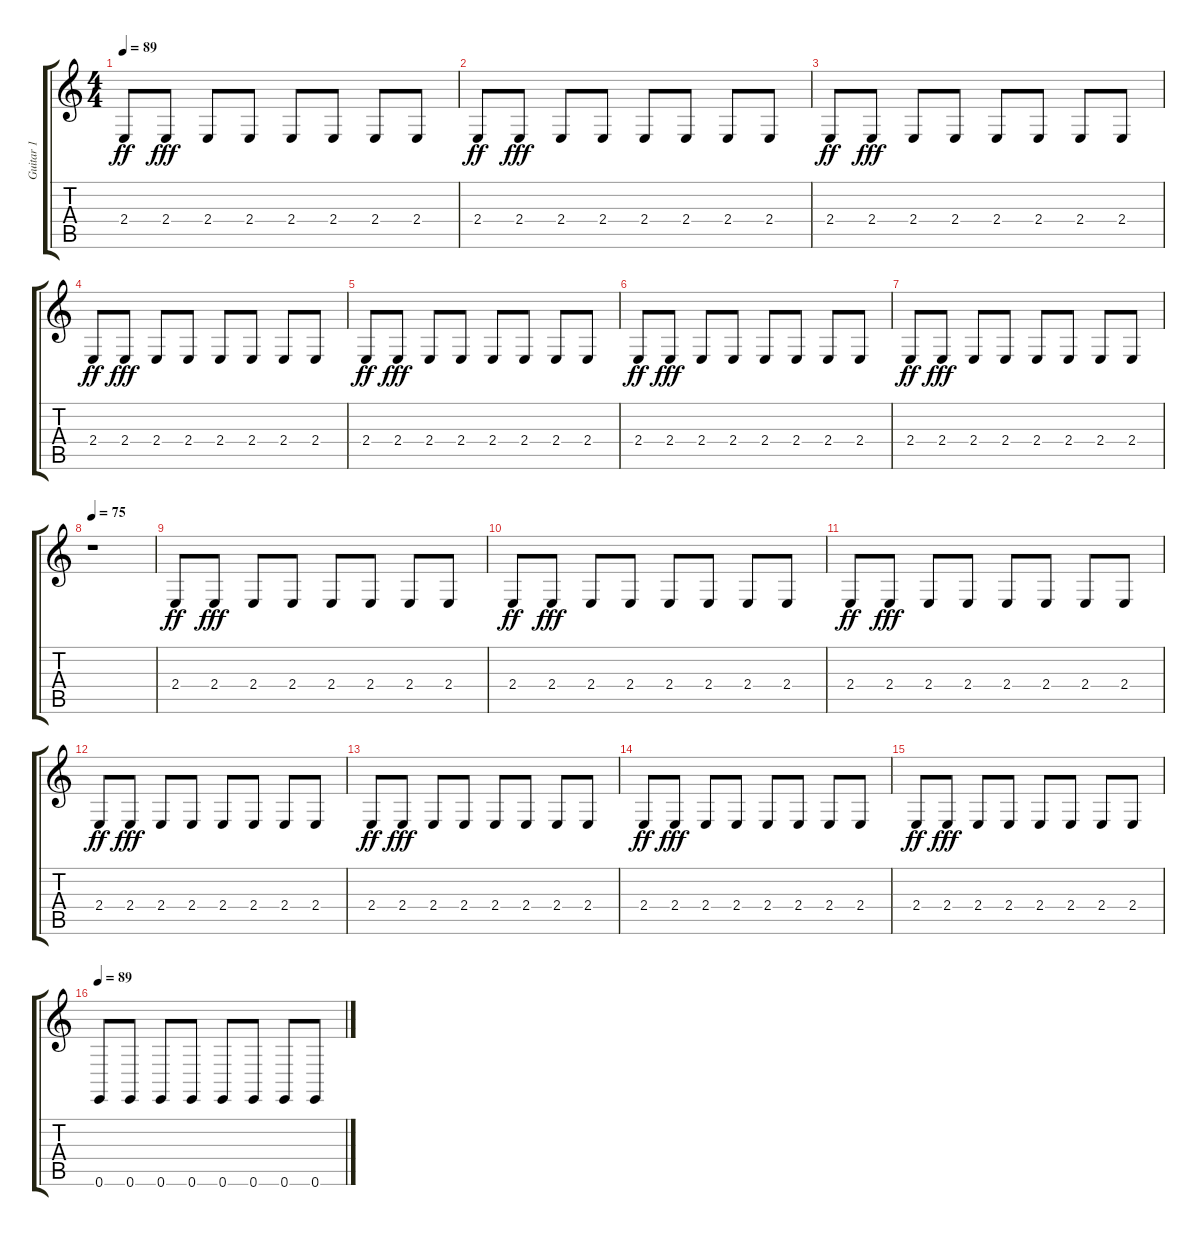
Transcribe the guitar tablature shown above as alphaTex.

\track ("Guitar 1" "Guitar 1") {instrument lead2sawtooth}
\staff {score tabs}
\tuning (E4 B3 G3 D3 A2 E2) {hide}
\ts (4 4)
\tempo 89
\clef g2
\ks c
2.4.8{dy ff volume 10} 2.4.8{dy fff volume 10} 2.4.8{volume 9} 2.4.8{volume 9} 2.4.8{volume 9} 2.4.8{volume 9} 2.4.8{volume 9} 2.4.8{volume 9} |
2.4.8{dy ff volume 8} 2.4.8{dy fff volume 8} 2.4.8{volume 8} 2.4.8{volume 8} 2.4.8{volume 8} 2.4.8{volume 8} 2.4.8{volume 7} 2.4.8{volume 7} |
2.4.8{dy ff volume 7} 2.4.8{dy fff volume 7} 2.4.8{volume 7} 2.4.8{volume 6} 2.4.8{volume 6} 2.4.8{volume 6} 2.4.8{volume 6} 2.4.8{volume 6} |
2.4.8{dy ff volume 6} 2.4.8{dy fff volume 6} 2.4.8{volume 5} 2.4.8{volume 5} 2.4.8{volume 5} 2.4.8{volume 5} 2.4.8{volume 5} 2.4.8{volume 4} |
2.4.8{dy ff volume 4} 2.4.8{dy fff volume 4} 2.4.8{volume 4} 2.4.8{volume 4} 2.4.8{volume 4} 2.4.8{volume 3} 2.4.8{volume 3} 2.4.8{volume 3} |
2.4.8{dy ff volume 3} 2.4.8{dy fff volume 3} 2.4.8{volume 2} 2.4.8{volume 2} 2.4.8{volume 2} 2.4.8{volume 2} 2.4.8{volume 2} 2.4.8{volume 2} |
2.4.8{dy ff volume 2} 2.4.8{dy fff volume 1} 2.4.8{volume 1} 2.4.8{volume 1} 2.4.8{volume 1} 2.4.8{volume 1} 2.4.8{volume 0} 2.4.8{volume 0} |
\tempo 75
r.1 |
2.4.8{dy ff volume 1} 2.4.8{dy fff volume 2} 2.4.8{volume 2} 2.4.8{volume 2} 2.4.8{volume 2} 2.4.8{volume 2} 2.4.8{volume 2} 2.4.8{volume 2} |
2.4.8{dy ff volume 3} 2.4.8{dy fff volume 3} 2.4.8{volume 3} 2.4.8{volume 3} 2.4.8{volume 3} 2.4.8{volume 4} 2.4.8{volume 4} 2.4.8{volume 4} |
2.4.8{dy ff volume 4} 2.4.8{dy fff volume 4} 2.4.8{volume 4} 2.4.8{volume 5} 2.4.8{volume 5} 2.4.8{volume 5} 2.4.8{volume 5} 2.4.8{volume 5} |
2.4.8{dy ff volume 6} 2.4.8{dy fff volume 6} 2.4.8{volume 6} 2.4.8{volume 6} 2.4.8{volume 6} 2.4.8{volume 6} 2.4.8{volume 6} 2.4.8{volume 7} |
2.4.8{dy ff volume 7} 2.4.8{dy fff volume 7} 2.4.8{volume 7} 2.4.8{volume 7} 2.4.8{volume 8} 2.4.8{volume 8} 2.4.8{volume 8} 2.4.8{volume 8} |
2.4.8{dy ff volume 8} 2.4.8{dy fff volume 8} 2.4.8{volume 9} 2.4.8{volume 9} 2.4.8{volume 9} 2.4.8{volume 9} 2.4.8{volume 9} 2.4.8{volume 10} |
2.4.8{dy ff volume 10} 2.4.8{dy fff volume 10} 2.4.8{volume 10} 2.4.8{volume 10} 2.4.8{volume 10} 2.4.8{volume 10} 2.4.8{volume 11} 2.4.8{volume 11} |
\tempo 89
0.6.8{volume 11} 0.6.8{volume 11} 0.6.8{volume 11} 0.6.8{volume 12} 0.6.8{volume 12} 0.6.8{volume 12} 0.6.8{volume 12} 0.6.8{volume 12}
